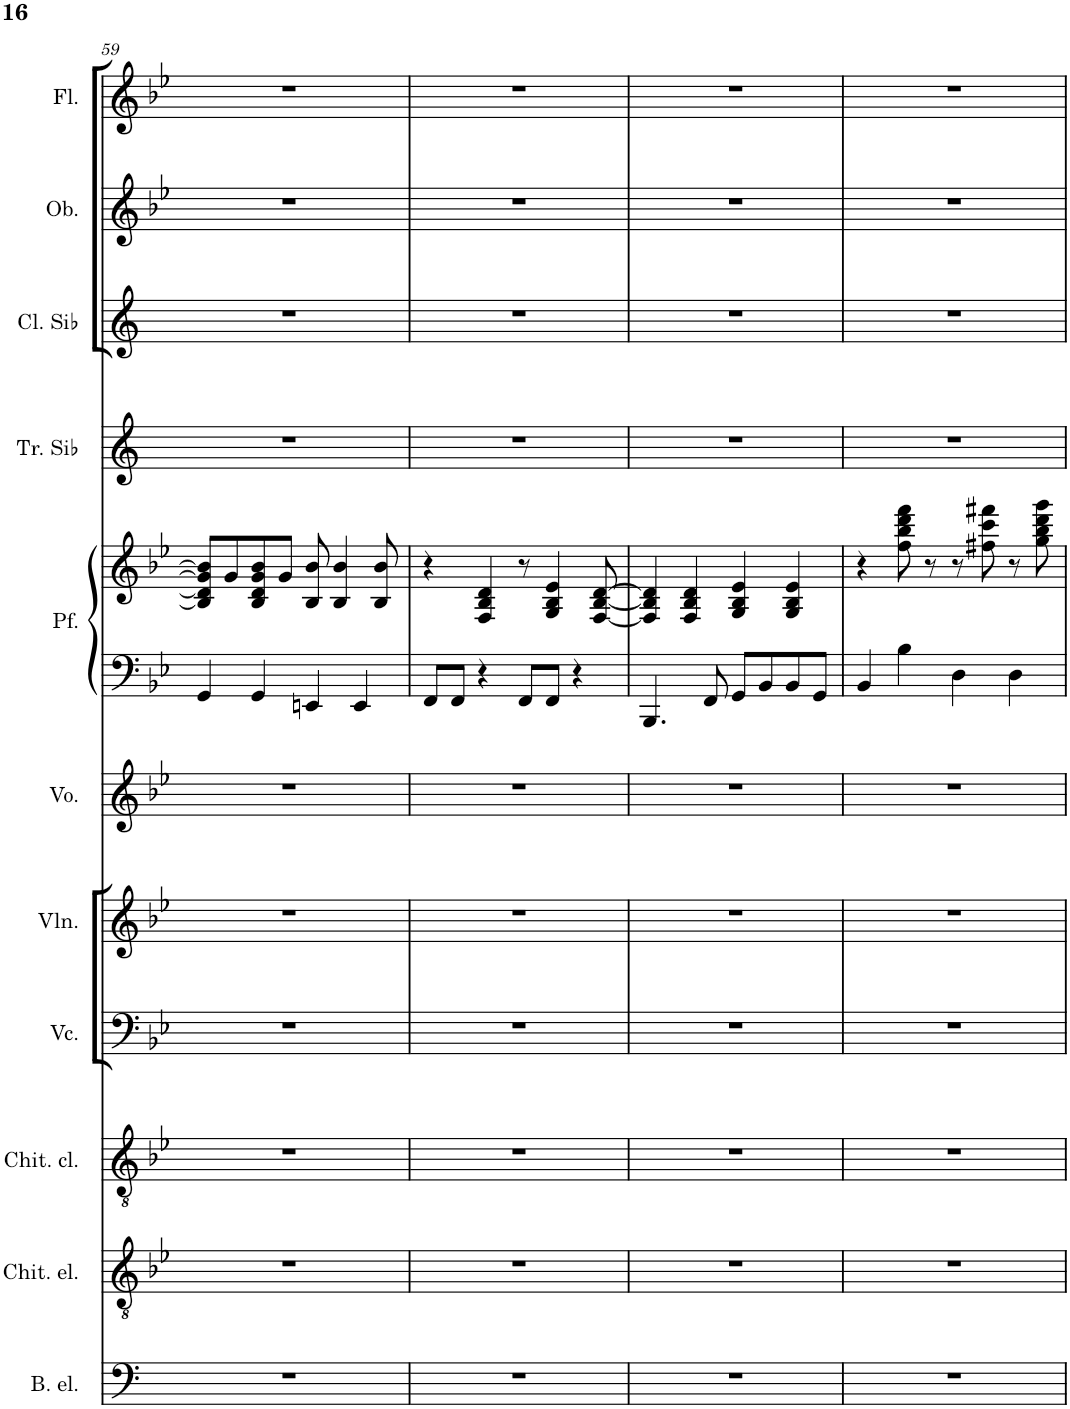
**kern	**kern	**kern	**kern	**kern	**kern	**kern	**kern	**kern	**kern	**kern	**kern
*part11	*part10	*part9	*part8	*part7	*part6	*part5	*part5	*part4	*part3	*part2	*part1
*staff12	*staff11	*staff10	*staff9	*staff8	*staff7	*staff6	*staff5	*staff4	*staff3	*staff2	*staff1
*I"Basso elettrico 6-corde	*I"Chitarra elettrica	*I"Chitarra classica	*I"Violoncello	*I"Violino	*I"Voce	*I"Piano	*	*I"Tromba in Sib	*I"Clarinetto in Sib	*I"Oboe	*I"Flauto
*I'B. el.	*I'Chit. el.	*I'Chit. cl.	*I'Vc.	*I'Vln.	*I'Vo.	*	*	*I'Tr. Sib	*I'Cl. Sib	*I'Ob.	*I'Fl.
!!LO:PB:g=z
*clefF4	*clefGv2	*clefGv2	*clefF4	*clefG2	*clefG2	*clefF4	*clefG2	*clefG2	*clefG2	*clefG2	*clefG2
*Trd7c12	*	*	*	*	*	*	*	*Trd1c2	*Trd1c2	*	*
*k[]	*k[b-e-]	*k[b-e-]	*k[b-e-]	*k[b-e-]	*k[b-e-]	*k[b-e-]	*k[b-e-]	*k[]	*k[]	*k[b-e-]	*k[b-e-]
*M4/4	*M4/4	*M4/4	*M4/4	*M4/4	*M4/4	*M4/4	*M4/4	*M4/4	*M4/4	*M4/4	*M4/4
=59	=59	=59	=59	=59	=59	=59	=59	=59	=59	=59	=59
1r	1r	1r	1r	1r	1r	4GG/	8B-/] 8d/] 8g/] 8b-/]L	1r	1r	1r	1r
.	.	.	.	.	.	.	8g/	.	.	.	.
.	.	.	.	.	.	4GG/	8B-/ 8d/ 8g/ 8b-/	.	.	.	.
.	.	.	.	.	.	.	8g/J	.	.	.	.
.	.	.	.	.	.	4EEn/	8B-/ 8b-/	.	.	.	.
.	.	.	.	.	.	.	4B-/ 4b-/	.	.	.	.
.	.	.	.	.	.	4EE/	.	.	.	.	.
.	.	.	.	.	.	.	8B-/ 8b-/	.	.	.	.
=60	=60	=60	=60	=60	=60	=60	=60	=60	=60	=60	=60
1r	1r	1r	1r	1r	1r	8FF/L	4r	1r	1r	1r	1r
.	.	.	.	.	.	8FF/J	.	.	.	.	.
.	.	.	.	.	.	4r	4F/ 4B-/ 4d/	.	.	.	.
.	.	.	.	.	.	8FF/L	8r	.	.	.	.
.	.	.	.	.	.	8FF/J	4G/ 4B-/ 4e-/	.	.	.	.
.	.	.	.	.	.	4r	.	.	.	.	.
.	.	.	.	.	.	.	[8F/ [8B-/ [8d/	.	.	.	.
=61	=61	=61	=61	=61	=61	=61	=61	=61	=61	=61	=61
1r	1r	1r	1r	1r	1r	4.BBB-/	4F/] 4B-/] 4d/]	1r	1r	1r	1r
.	.	.	.	.	.	.	4F/ 4B-/ 4d/	.	.	.	.
.	.	.	.	.	.	8FF/	.	.	.	.	.
.	.	.	.	.	.	8GG/L	4G/ 4B-/ 4e-/	.	.	.	.
.	.	.	.	.	.	8BB-/	.	.	.	.	.
.	.	.	.	.	.	8BB-/	4G/ 4B-/ 4e-/	.	.	.	.
.	.	.	.	.	.	8GG/J	.	.	.	.	.
=62	=62	=62	=62	=62	=62	=62	=62	=62	=62	=62	=62
1r	1r	1r	1r	1r	1r	4BB-/	4r	1r	1r	1r	1r
.	.	.	.	.	.	4B-\	8ff\ 8bb-\ 8ddd\ 8fff\	.	.	.	.
.	.	.	.	.	.	.	8r	.	.	.	.
.	.	.	.	.	.	4D\	8r	.	.	.	.
.	.	.	.	.	.	.	8ff#X\ 8ccc\ 8fff#X\	.	.	.	.
.	.	.	.	.	.	4D\	8r	.	.	.	.
.	.	.	.	.	.	.	8gg\ 8bb-\ 8ddd\ 8ggg\	.	.	.	.
=	=	=	=	=	=	=	=	=	=	=	=
*-	*-	*-	*-	*-	*-	*-	*-	*-	*-	*-	*-
